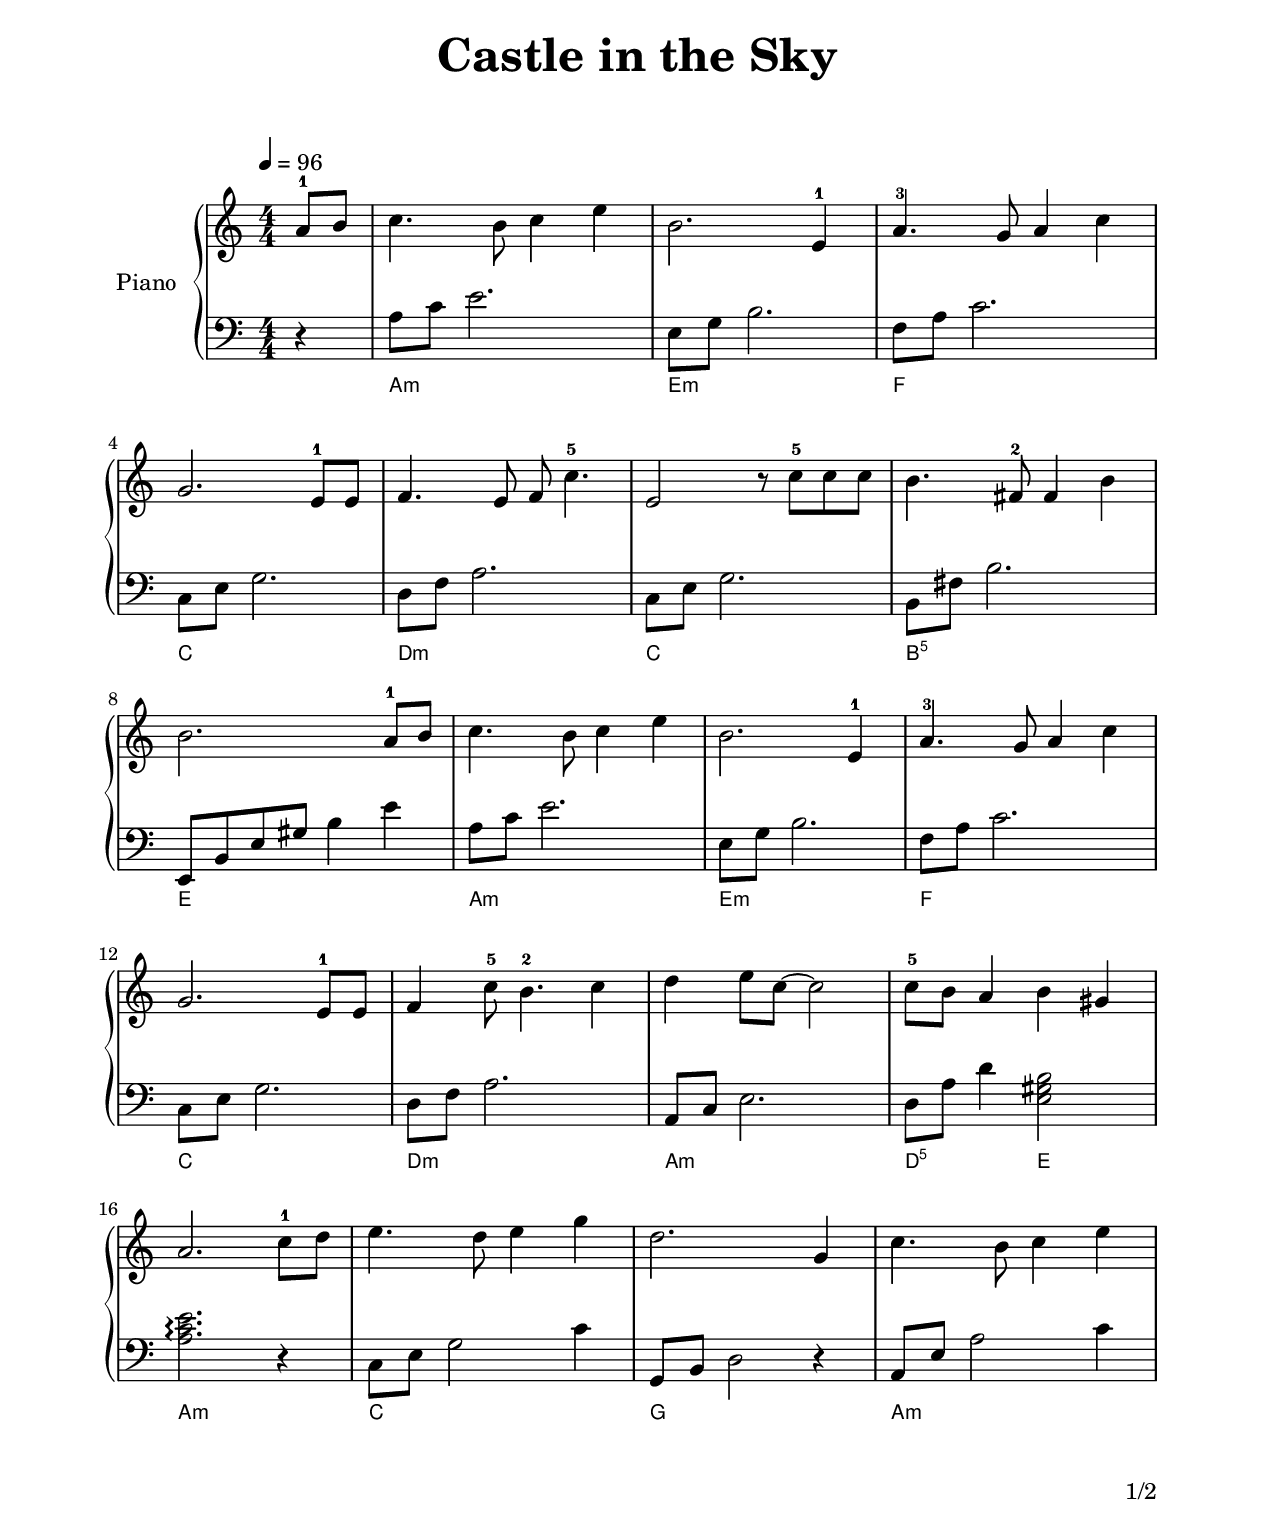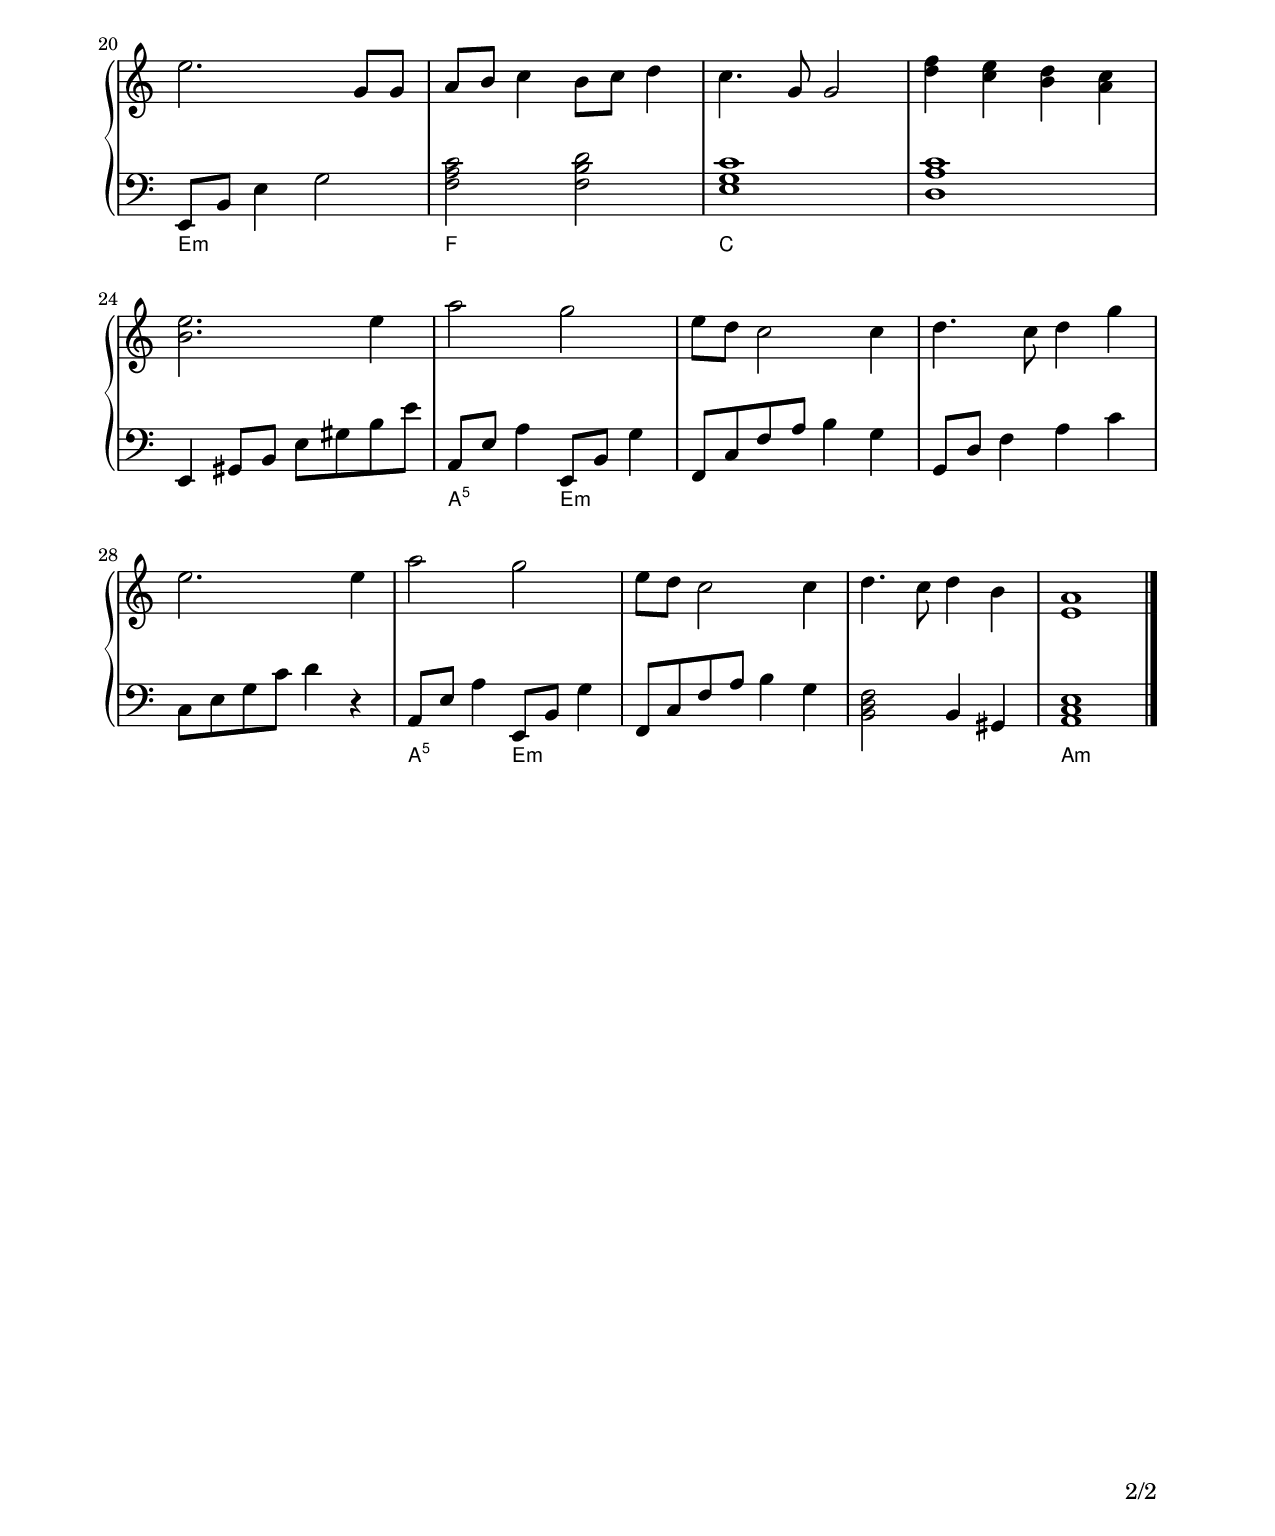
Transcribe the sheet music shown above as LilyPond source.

\version "2.24.3"
\include "../settings.v1.ly"

\header {
  title = \markup \override #'((font-size . 6)) "Castle in the Sky"
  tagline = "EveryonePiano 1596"
}

\paper {
  total-page = 2
}

C     = { c8  e8  g2.  }
Dm    = { d8  f8  a2.  }
Em    = { e8  g8  b2.  }
F     = { f8  a8  c'2. }
AmI   = { a8  c'8 e'2. }
AmII  = { a,8 c8  e2.  }
Bfive = { b,8 fs8 b2.  }

\markup \vspace #1.5

\score {
  \new PianoStaff \with {
    instrumentName = "Piano"
  } <<
    \new Staff {
      \tempo 4 = 96
      \clef treble
      \key c \major
      \time 4/4
      
      \partial 4 a'8^1  b'8  | c''4.        b'8  c''4 e''4    | b'2.          e'4^1     | a'4.^3 g'8     a'4  c''4 | \break
      g'2.       e'8^1  e'8  | f'4.         e'8  f'8  c''4.^5 | e'2 r8 c''8^5 c''8 c''8 | b'4.   fs'8^2  fs'4 b'4  | \break
      b'2.       a'8^1  b'8  | c''4.        b'8  c''4 e''4    | b'2.          e'4^1     | a'4.^3 g'8     a'4  c''4 | \break
      g'2.       e'8^1  e'8  | f'4 c''8^5   b'4.^2    c''4    | d''4 e''8 c''8~ c''2    | c''8^5 b'8 a'4 b'4  gs'4 | \break
      a'2.       c''8^1 d''8 | e''4.        d''8 e''4 g''4    | d''2.         g'4       | c''4.  b'8     c''4 e''4 | \break
      e''2.      g'8    g'8  | a'8 b'8 c''4 b'8  c''8 d''4    | c''4.     g'8   g'2     | <<d''4 f''4>> <<c''4 e''4>> <<b'4 d''4>> <<a'4 c''4>> | \break
      <<b'2. e''2.>> e''4    | a''2         g''2              | e''8 d''8 c''2 c''4     | d''4.  c''8    d''4 g''4 | \break
      e''2.          e''4    | a''2         g''2              | e''8 d''8 c''2 c''4     | d''4.  c''8    d''4 b'4  | <e' a'>1 | \bar "|."
    }
    \new Staff {
      \clef bass
      \key c \major
      \time 4/4
      
      r4 | \AmI | \Em | \F     |
      \C | \Dm  | \C  | \Bfive |
      
      e,8 b,8 e8 gs8 b4 e'4 | \AmI | \Em   | \F                  |
      \C                    | \Dm  | \AmII | d8 a8 d'4 <e gs b>2 |
      
      <a c' e'>2.\arpeggio r4 | c8 e8 g2 c'4        | g,8 b,8 d2 r4 | a,8 e8 a2 c'4 |
      e,8 b,8 e4 g2           | <f a c'>2 <f b d'>2 | <e g c'>1     | <d a c'>1     |
      
      e,4   gs,8 b,8 e8 gs8 b8 e'8 | a,8 e8 a4 e,8 b,8 g4 | f,8 c8 f8 a8 b4 g4 | g,8 d8 f4 a4  c'4  |
      c8 e8 g8   c'8 d'4    r4     | a,8 e8 a4 e,8 b,8 g4 | f,8 c8 f8 a8 b4 g4 | <b, d f>2 b,4 gs,4 | <a, c e>1 |
    }
    \chords {
      r4 | a1:m | e1:m | f1   |
      c1 | d1:m | c1   | b1:5 |
      
      e1 | a1:m | e1:m | f1      |
      c1 | d1:m | a1:m | d2:5 e2 |
      
      a2.:m r4 | c1    | g1 | a1:m |
      e1:m     | f2 r2 | c1 | r1   |
      
      r1 | a2:5 e2:m | r1 | r1 |
      r1 | a2:5 e2:m | r1 | r1 | a1:m |
    }
  >>
  \layout {}
  \midi {}
}
